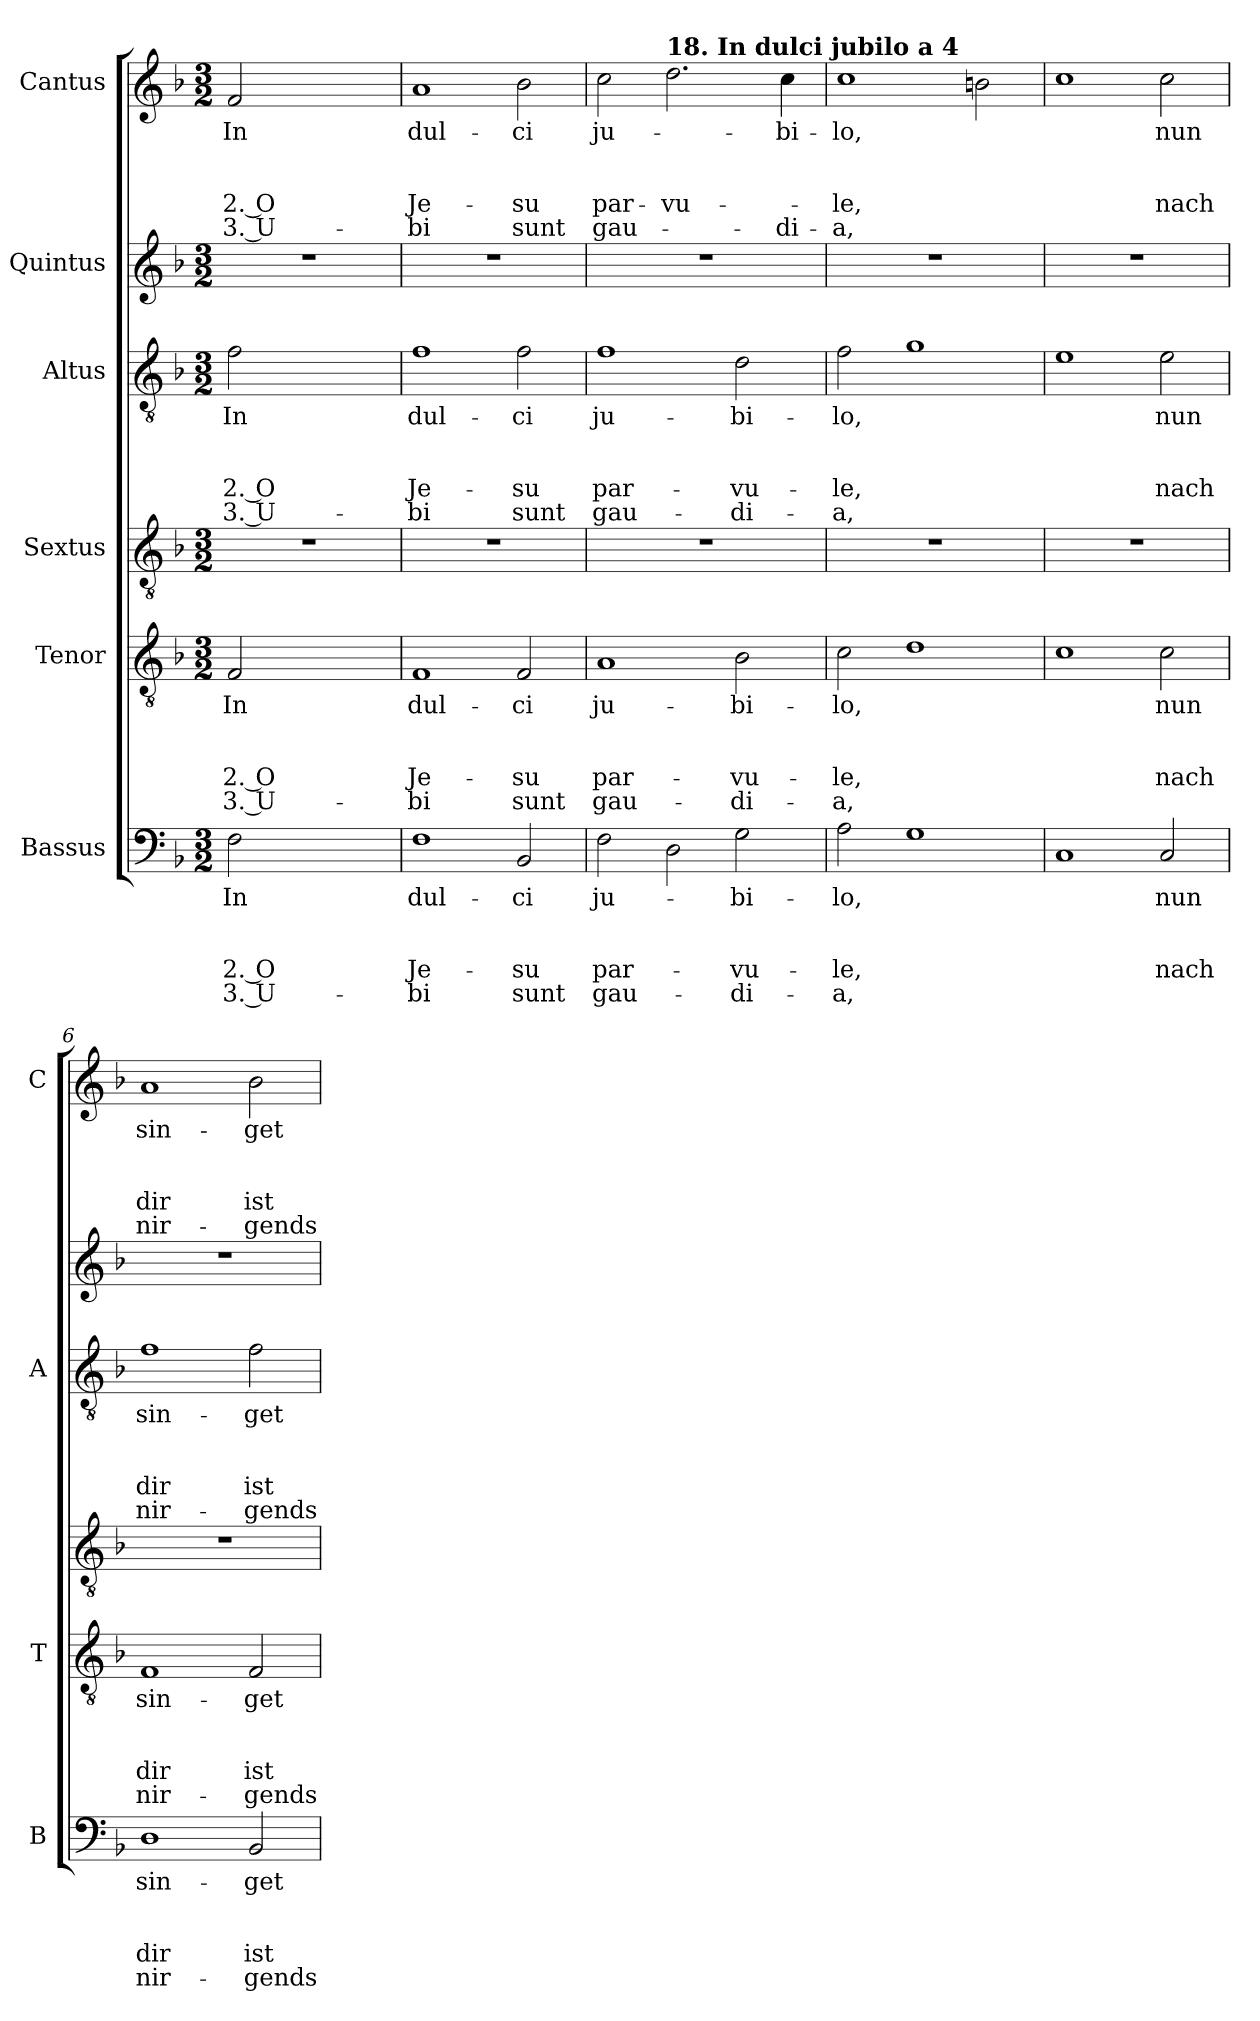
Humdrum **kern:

**kern	**text	**text	**text	**text	**text	**kern	**text	**text	**text	**text	**text	**kern	**kern	**text	**text	**text	**text	**text	**kern	**kern	**text	**text	**text	**text	**text
*part6	*part6	*part6	*part6	*part6	*part6	*part5	*part5	*part5	*part5	*part5	*part5	*part4	*part3	*part3	*part3	*part3	*part3	*part3	*part2	*part1	*part1	*part1	*part1	*part1	*part1
*staff6	*staff6	*staff6	*staff6	*staff6	*staff6	*staff5	*staff5	*staff5	*staff5	*staff5	*staff5	*staff4	*staff3	*staff3	*staff3	*staff3	*staff3	*staff3	*staff2	*staff1	*staff1	*staff1	*staff1	*staff1	*staff1
*I"Bassus	*	*	*	*	*	*I"Tenor	*	*	*	*	*	*I"Sextus	*I"Altus	*	*	*	*	*	*I"Quintus	*I"Cantus	*	*	*	*	*
*I'B	*	*	*	*	*	*I'T	*	*	*	*	*	*	*I'A	*	*	*	*	*	*	*I'C	*	*	*	*	*
*clefF4	*	*	*	*	*	*clefGv2	*	*	*	*	*	*clefGv2	*clefGv2	*	*	*	*	*	*clefG2	*clefG2	*	*	*	*	*
*k[b-]	*	*	*	*	*	*k[b-]	*	*	*	*	*	*k[b-]	*k[b-]	*	*	*	*	*	*k[b-]	*k[b-]	*	*	*	*	*
*F:	*	*	*	*	*	*F:	*	*	*	*	*	*F:	*F:	*	*	*	*	*	*F:	*F:	*	*	*	*	*
*M3/2	*	*	*	*	*	*M3/2	*	*	*	*	*	*M3/2	*M3/2	*	*	*	*	*	*M3/2	*M3/2	*	*	*	*	*
=1	=1	=1	=1	=1	=1	=1	=1	=1	=1	=1	=1	=1	=1	=1	=1	=1	=1	=1	=1	=1	=1	=1	=1	=1	=1
!	!LO:LY:b	!	!	!LO:LY:b	!LO:LY:b	!	!LO:LY:b	!	!	!LO:LY:b	!LO:LY:b	!	!	!LO:LY:b	!	!	!LO:LY:b	!LO:LY:b	!	!	!LO:LY:b	!	!	!LO:LY:b	!LO:LY:b
2F\	In	.	.	2. O	3. U-	2F/	In	.	.	2. O	3. U-	1.r	2f\	In	.	.	2. O	3. U-	1.r	2f/	In	.	.	2. O	3. U-
1ryy	.	.	.	.	.	1ryy	.	.	.	.	.	.	1ryy	.	.	.	.	.	.	1ryy	.	.	.	.	.
=2	=2	=2	=2	=2	=2	=2	=2	=2	=2	=2	=2	=2	=2	=2	=2	=2	=2	=2	=2	=2	=2	=2	=2	=2	=2
!	!LO:LY:b	!	!	!LO:LY:b	!LO:LY:b	!	!LO:LY:b	!	!	!LO:LY:b	!LO:LY:b	!	!	!LO:LY:b	!	!	!LO:LY:b	!LO:LY:b	!	!	!LO:LY:b	!	!	!LO:LY:b	!LO:LY:b
1F	-dul-	.	.	Je-	-bi	1F	-dul-	.	.	Je-	-bi	1.r	1f	dul-	.	.	Je-	-bi	1.r	1a	dul-	.	.	Je-	-bi
!	!LO:LY:b	!	!	!LO:LY:b	!LO:LY:b	!	!LO:LY:b	!	!	!LO:LY:b	!LO:LY:b	!	!	!LO:LY:b	!	!	!LO:LY:b	!LO:LY:b	!	!	!LO:LY:b	!	!	!LO:LY:b	!LO:LY:b
2BB-/	ci	.	.	-su	sunt	2F/	ci	.	.	-su	sunt	.	2f\	-ci	.	.	-su	sunt	.	2b-\	-ci	.	.	-su	sunt
=3	=3	=3	=3	=3	=3	=3	=3	=3	=3	=3	=3	=3	=3	=3	=3	=3	=3	=3	=3	=3	=3	=3	=3	=3	=3
!	!LO:LY:b	!	!	!LO:LY:b	!LO:LY:b	!	!LO:LY:b	!	!	!LO:LY:b	!LO:LY:b	!	!	!LO:LY:b	!	!	!LO:LY:b	!LO:LY:b	!	!	!LO:LY:b	!	!	!LO:LY:b	!LO:LY:b
2F\	ju-	.	.	par-	gau-	1A	ju-	.	.	par-	gau-	1.r	1f	ju-	.	.	par-	gau-	1.r	2cc\	ju-	.	.	par-	gau-
!	!	!	!	!	!	!	!	!	!	!	!	!	!	!	!	!	!	!	!	!LO:TX:a:B:t=18. In dulci jubilo a 4	!	!	!	!	!
!	!	!	!	!	!	!	!	!	!	!	!	!	!	!	!	!	!	!	!	!	!	!	!	!LO:LY:b	!
2D\	.	.	.	.	.	.	.	.	.	.	.	.	.	.	.	.	.	.	.	2.dd\	.	.	.	-vu-	.
!	!LO:LY:b	!	!	!LO:LY:b	!LO:LY:b	!	!LO:LY:b	!	!	!LO:LY:b	!LO:LY:b	!	!	!LO:LY:b	!	!	!LO:LY:b	!LO:LY:b	!	!	!	!	!	!	!
2G\	-bi-	.	.	-vu-	-di-	2B-\	-bi-	.	.	-vu-	-di-	.	2d\	-bi-	.	.	-vu-	-di-	.	.	.	.	.	.	.
!	!	!	!	!	!	!	!	!	!	!	!	!	!	!	!	!	!	!	!	!	!LO:LY:b	!	!	!	!LO:LY:b
.	.	.	.	.	.	.	.	.	.	.	.	.	.	.	.	.	.	.	.	4cc\	-bi-	.	.	.	-di-
=4	=4	=4	=4	=4	=4	=4	=4	=4	=4	=4	=4	=4	=4	=4	=4	=4	=4	=4	=4	=4	=4	=4	=4	=4	=4
!	!LO:LY:b	!	!	!LO:LY:b	!LO:LY:b	!	!LO:LY:b	!	!	!LO:LY:b	!LO:LY:b	!	!	!LO:LY:b	!	!	!LO:LY:b	!LO:LY:b	!	!	!LO:LY:b	!	!	!LO:LY:b	!LO:LY:b
2A\	lo,	.	.	-le,	-a,	2c\	lo,	.	.	-le,	-a,	1.r	2f\	lo,	.	.	-le,	-a,	1.r	1cc	-lo,	.	.	-le,	-a,
1G	.	.	.	.	.	1d	.	.	.	.	.	.	1g	.	.	.	.	.	.	.	.	.	.	.	.
.	.	.	.	.	.	.	.	.	.	.	.	.	.	.	.	.	.	.	.	2bn\	.	.	.	.	.
=5	=5	=5	=5	=5	=5	=5	=5	=5	=5	=5	=5	=5	=5	=5	=5	=5	=5	=5	=5	=5	=5	=5	=5	=5	=5
1C	.	.	.	.	.	1c	.	.	.	.	.	1.r	1e	.	.	.	.	.	1.r	1cc	.	.	.	.	.
!	!LO:LY:b	!	!	!LO:LY:b	!	!	!LO:LY:b	!	!	!LO:LY:b	!	!	!	!LO:LY:b	!	!	!LO:LY:b	!	!	!	!LO:LY:b	!	!	!LO:LY:b	!
2C/	nun	.	.	nach	.	2c\	nun	.	.	nach	.	.	2e\	nun	.	.	nach	.	.	2cc\	nun	.	.	nach	.
=6	=6	=6	=6	=6	=6	=6	=6	=6	=6	=6	=6	=6	=6	=6	=6	=6	=6	=6	=6	=6	=6	=6	=6	=6	=6
!	!LO:LY:b	!	!	!LO:LY:b	!LO:LY:b	!	!LO:LY:b	!	!	!LO:LY:b	!LO:LY:b	!	!	!LO:LY:b	!	!	!LO:LY:b	!LO:LY:b	!	!	!LO:LY:b	!	!	!LO:LY:b	!LO:LY:b
1D	sin-	.	.	dir	nir-	1F	sin-	.	.	dir	nir-	1.r	1f	sin-	.	.	dir	nir-	1.r	1a	sin-	.	.	dir	nir-
!	!LO:LY:b	!	!	!LO:LY:b	!LO:LY:b	!	!LO:LY:b	!	!	!LO:LY:b	!LO:LY:b	!	!	!LO:LY:b	!	!	!LO:LY:b	!LO:LY:b	!	!	!LO:LY:b	!	!	!LO:LY:b	!LO:LY:b
2BB-/	-get	.	.	ist	-gends	2F/	-get	.	.	ist	-gends	.	2f\	-get	.	.	ist	-gends	.	2b-\	-get	.	.	ist	-gends
=	=	=	=	=	=	=	=	=	=	=	=	=	=	=	=	=	=	=	=	=	=	=	=	=	=
*-	*-	*-	*-	*-	*-	*-	*-	*-	*-	*-	*-	*-	*-	*-	*-	*-	*-	*-	*-	*-	*-	*-	*-	*-	*-
